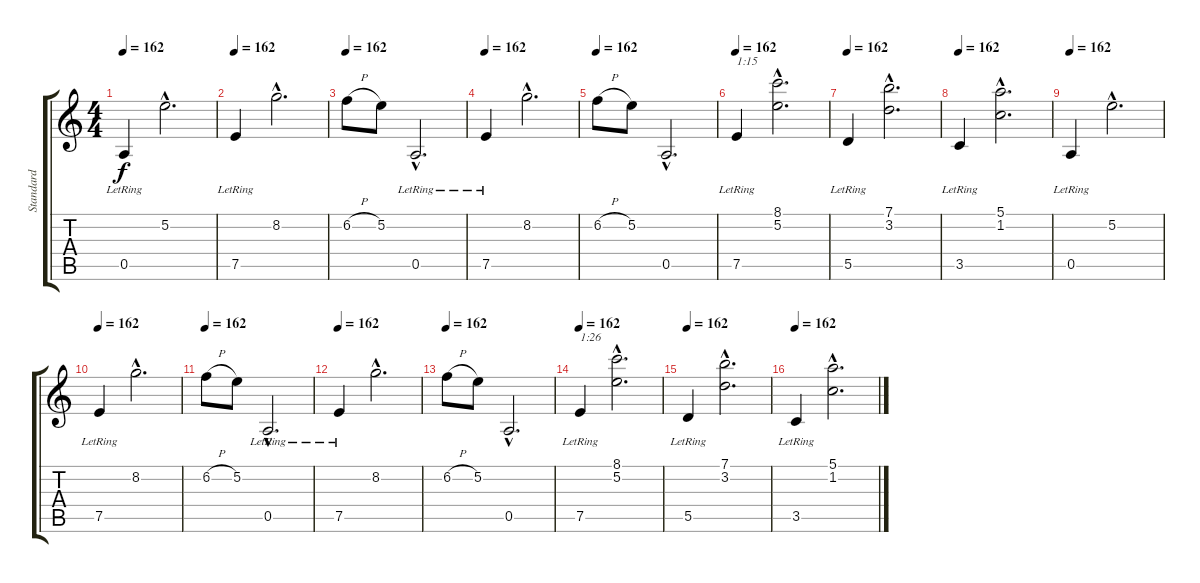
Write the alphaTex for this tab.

\track ("Standard" "Standard") {instrument acousticguitarsteel}
\staff {score tabs}
\tuning (E4 B3 G3 D3 A2 E2) {hide}
\ts (4 4)
\tempo 162
\clef g2
\ks c
0.5{lr}.4{dy f} 5.2{hac}.2{d} |
\tempo 162
7.5{lr}.4 8.2{hac}.2{d} |
\tempo 162
6.2{h}.8 5.2.8 0.5{hac lr}.2{d} |
\tempo 162
7.5{lr}.4 8.2{hac}.2{d} |
\tempo 162
6.2{h}.8 5.2.8 0.5{hac}.2{d} |
\tempo 162
7.5{lr}.4{txt "1:15"} (8.1{hac} 5.2{hac}).2{d} |
\tempo 162
5.5{lr}.4 (7.1{hac} 3.2{hac}).2{d} |
\tempo 162
3.5{lr}.4 (5.1{hac} 1.2{hac}).2{d} |
\tempo 162
0.5{lr}.4 5.2{hac}.2{d} |
\tempo 162
7.5{lr}.4 8.2{hac}.2{d} |
\tempo 162
6.2{h}.8 5.2.8 0.5{hac lr}.2{d} |
\tempo 162
7.5{lr}.4 8.2{hac}.2{d} |
\tempo 162
6.2{h}.8 5.2.8 0.5{hac}.2{d} |
\tempo 162
7.5{lr}.4{txt "1:26"} (8.1{hac} 5.2{hac}).2{d} |
\tempo 162
5.5{lr}.4 (7.1{hac} 3.2{hac}).2{d} |
\tempo 162
3.5{lr}.4 (5.1{hac} 1.2{hac}).2{d}
